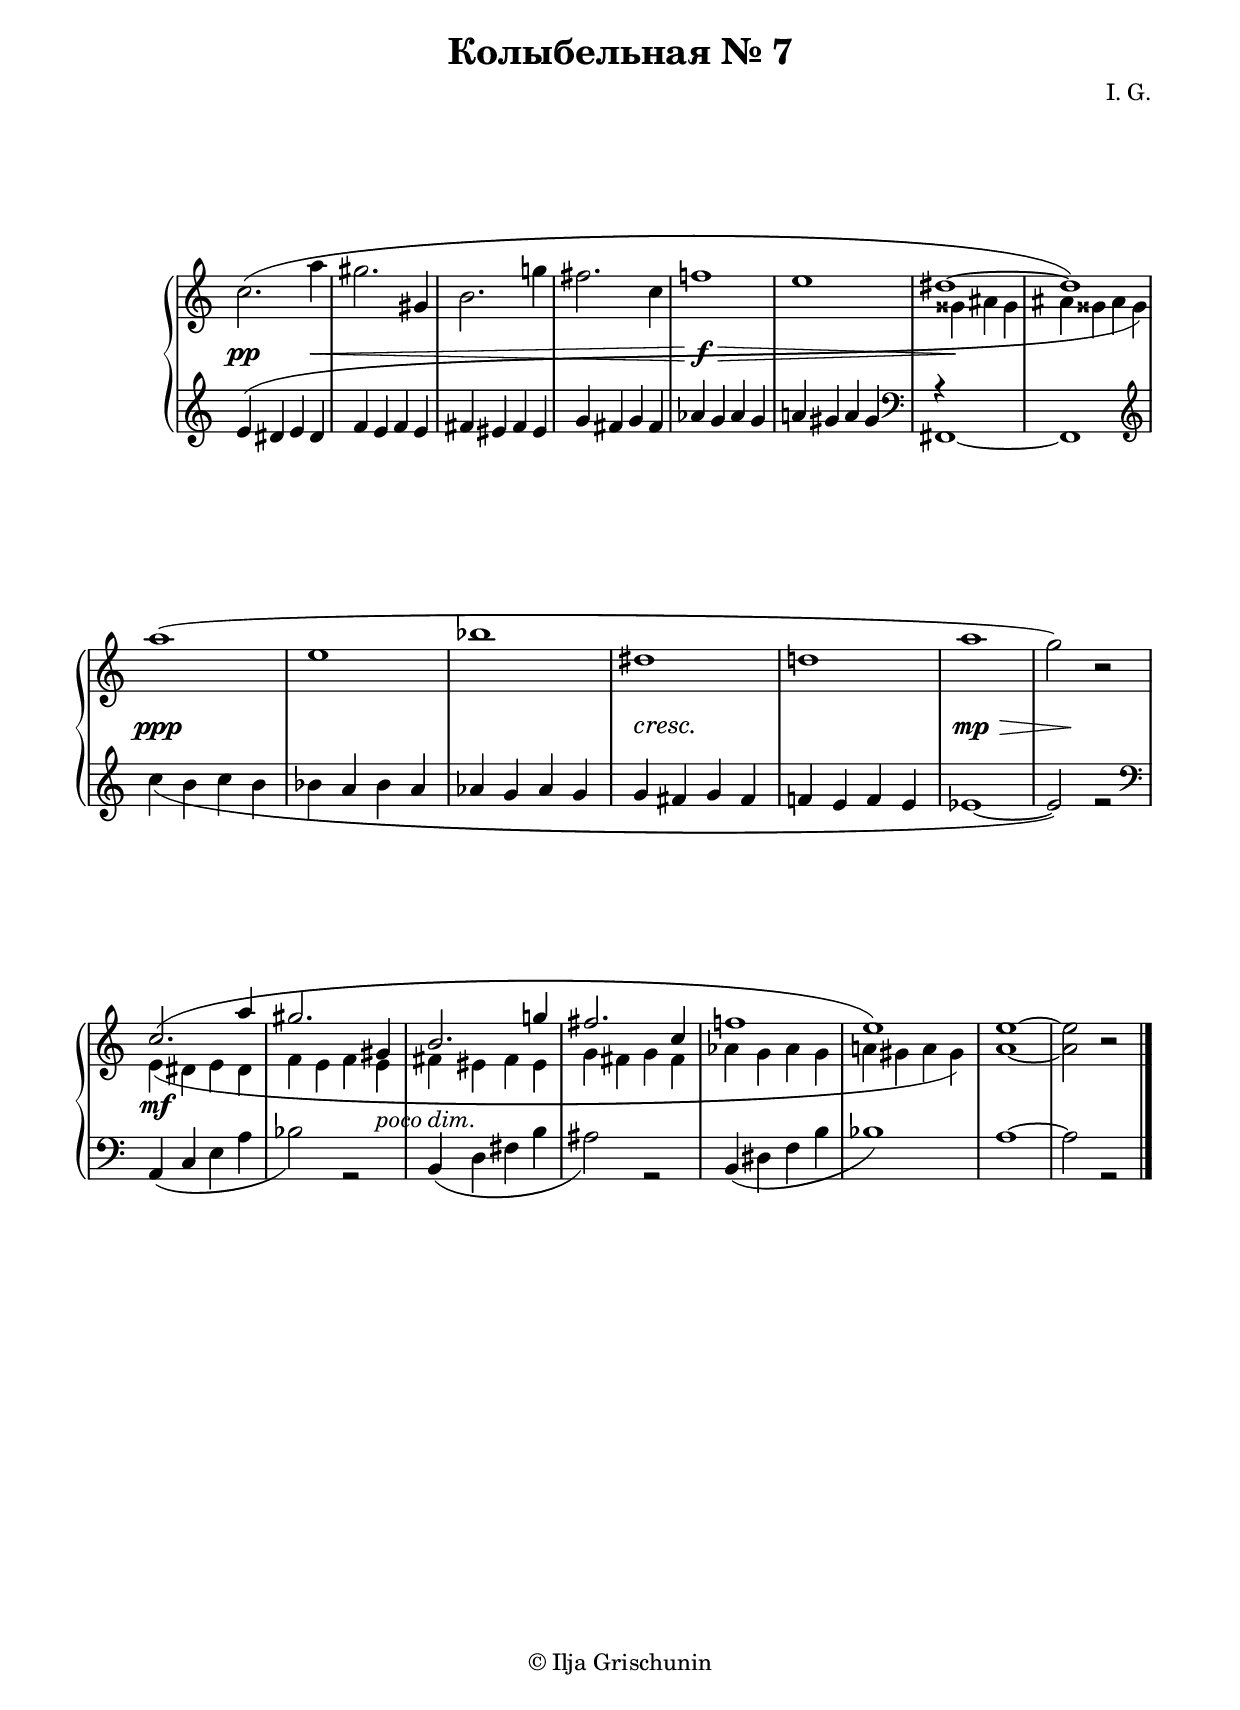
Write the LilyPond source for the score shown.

\version "2.19.15"

\language "deutsch"

\header {
  title = "Колыбельная № 7"
  composer = "I. G."
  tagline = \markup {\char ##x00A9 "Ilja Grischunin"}
}

\paper {
  #(set-paper-size "a4")
  top-system-spacing.basic-distance = #20
  top-markup-spacing.basic-distance = #5
  markup-system-spacing.basic-distance = #25
  system-system-spacing.basic-distance = #25
  %score-system-spacing.basic-distance = #40
  %score-markup-spacing.basic-distance = #25
  last-bottom-spacing.basic-distance = #25
  left-margin = 15
  right-margin = 15
}

\layout {
  \context {
    \Score
    \remove "Bar_number_engraver"
    \override StaffGrouper.staff-staff-spacing.basic-distance = #11
  }
}

\version "2.19.15"

\language "deutsch"

top = \change Staff = "RH"
bot = \change Staff = "LH"

%%%%%%%%%%% RH %%%%%%%%%%%%
siebenteRH = \relative {
  \clef treble
  \time 4/4
  \override Staff.TimeSignature #'stencil = ##f
  \override Slur.positions = #'(1 . 1)
  c''2.( a'4 gis2. gis,4 h2. g'!4 fis2. c4 f!1 e dis~ dis) \break
  a'( e b' dis, d! a' g2) r \break
  <<
  	{
  		\shape #'((-0.5 . -4)(0 . 0)(0 . 0)(0 . -3)) Slur
  		c,2.( a'4 gis2. gis,4 h2. g'!4 fis2. c4 f!1 e)
  	}
  	\\
  	{
  		\shape #'((0.5 . 2)(0 . 0)(0 . 0)(0.5 . 2)) Slur
  		e,4( dis e dis f e f e fis eis fis eis g fis g fis
			as g as g a! gis a gis)
  	}
  >>
  <a e'>1~ q2 r
  \bar "|."
}
%%%%%%%% DYNAMIC %%%%%%%%%%
dynamicSieben = {
  \override Hairpin.to-barline = ##f
  \override DynamicTextSpanner.style = #'none
  s2.\pp s4\< s1*3 s1*2\f\> s1*2\!
  s1*3\ppp s1*2\cresc s1\mp\> s4 s2.\!
  s1\mf s2. s4-\markup {\italic {poco dim.}}
}
%%%%%%%%%%% LH %%%%%%%%%%%%
siebenteLH = \relative {
  \clef treble
  \time 4/4
  \override Staff.TimeSignature #'stencil = ##f
  <<
  	{
  		\shape #'((-0.5 . -6.5)(0 . -3)(0 . -10)(0 . -3)) Slur
			e'4( dis e dis f e f e fis eis fis eis g fis g fis
			as g as g a! gis a gis r
			\top \stemDown gisis ais gisis ais gisis ais gisis)\bot
  	}
  	\\
  	{
  		s1*6 \clef bass fis,,1~ fis
  	}
  >>
  \clef treble
  \stemNeutral
  \shape #'((0.5 . 3)(0 . 0)(0 . 0)(0 . 0.5)) Slur
  c'''4_( h c h b a b a as g as g g fis g fis f! e f e es1~ es2) r
  \clef bass
  \override Slur.positions = #'(1 . -1)
  a,,4( c e a b2) r h,4( d fis h ais2) r 
  \override Slur.positions = #'(1 . 1)
  h,4( dis f h b1) a^~ a2 r
  \bar "|."
}


\score {
  \new PianoStaff
  <<
    \new Staff = "RH" \siebenteRH
    \new Dynamics = "Dynamics_pf" \dynamicSieben
    \new Staff = "LH" \siebenteLH
  >>
}